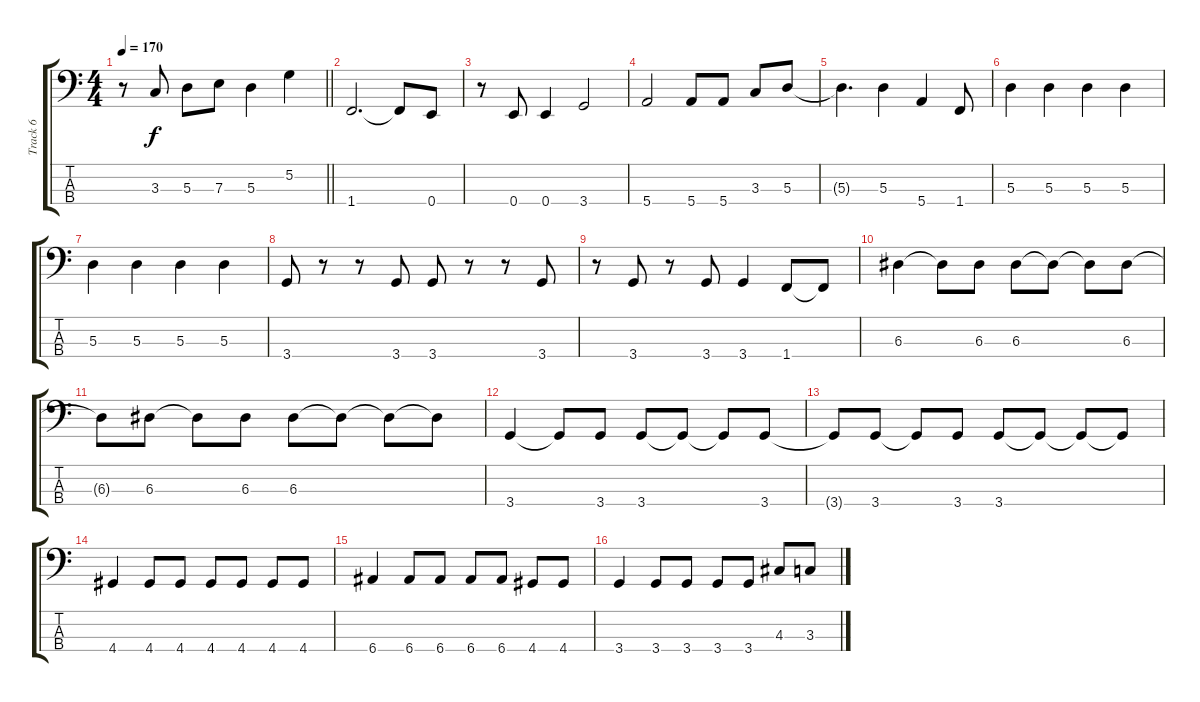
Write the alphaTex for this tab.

\track ("Track 6" "Track 6") {instrument synthbass2}
\staff {score tabs}
\tuning (G2 D2 A1 E1) {hide}
\ts (4 4)
\tempo 170
\clef f4
\barLineRight lightlight
\ks c
r.8{dy f} 3.3.8 5.3.8 7.3.8 5.3.4 5.2.4 |
1.4.2{d} 1.4{t}.8 0.4.8 |
r.8 0.4.8 0.4.4 3.4.2 |
5.4.2 5.4.8 5.4.8 3.3.8 5.3.8 |
5.3{t}.4{d} 5.3.4 5.4.4 1.4.8 |
5.3.4 5.3.4 5.3.4 5.3.4 |
5.3.4 5.3.4 5.3.4 5.3.4 |
3.4.8 r.8 r.8 3.4.8 3.4.8 r.8 r.8 3.4.8 |
r.8 3.4.8 r.8 3.4.8 3.4.4 1.4.8 1.4{t}.8 |
6.3.4 6.3{t}.8 6.3.8 6.3.8 6.3{t}.8 6.3{t}.8 6.3.8 |
6.3{t}.8 6.3.8 6.3{t}.8 6.3.8 6.3.8 6.3{t}.8 6.3{t}.8 6.3{t}.8 |
3.4.4 3.4{t}.8 3.4.8 3.4.8 3.4{t}.8 3.4{t}.8 3.4.8 |
3.4{t}.8 3.4.8 3.4{t}.8 3.4.8 3.4.8 3.4{t}.8 3.4{t}.8 3.4{t}.8 |
4.4.4 4.4.8 4.4.8 4.4.8 4.4.8 4.4.8 4.4.8 |
6.4.4 6.4.8 6.4.8 6.4.8 6.4.8 4.4.8 4.4.8 |
3.4.4 3.4.8 3.4.8 3.4.8 3.4.8 4.3.8 3.3.8
